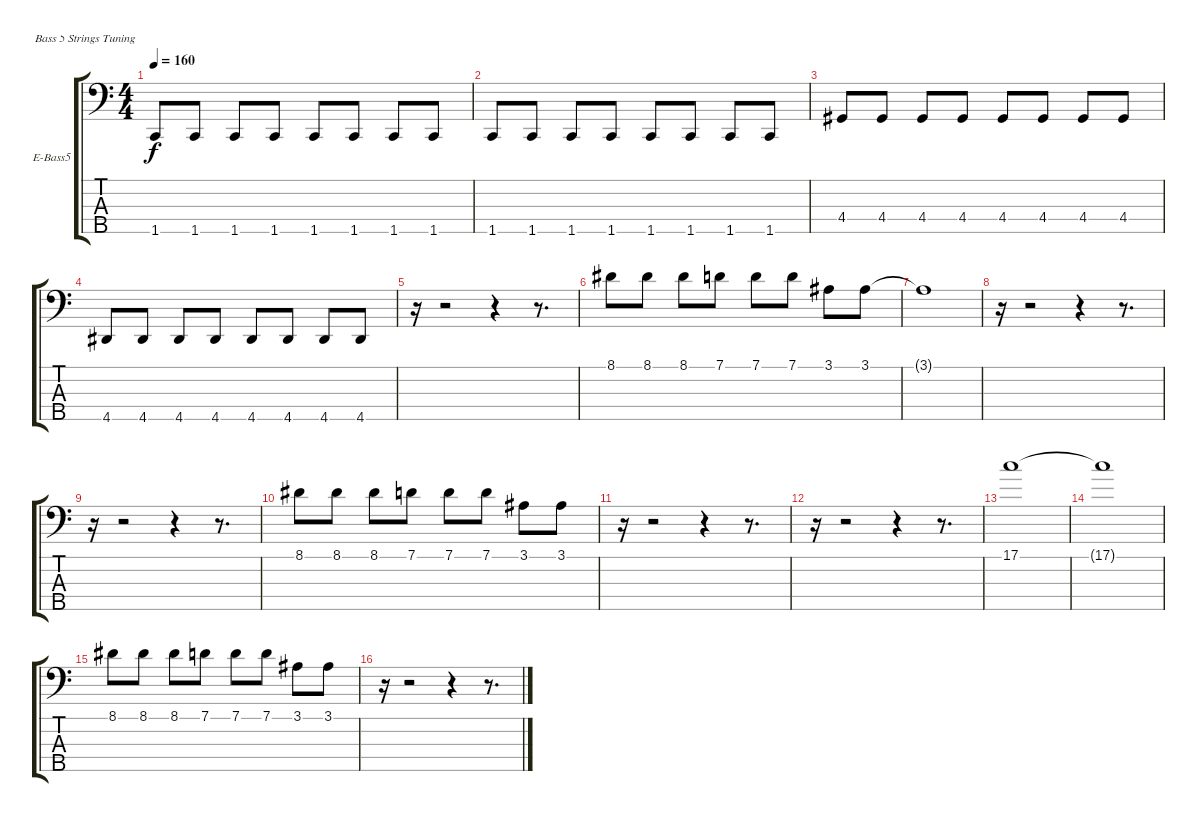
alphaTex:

\defaultSystemsLayout 4
\bracketExtendMode groupsimilarinstruments
\firstSystemTrackNameOrientation horizontal
\otherSystemsTrackNameOrientation horizontal
\track ("Electric Bass" "E-Bass5") {solo instrument electricbassfinger}
\staff {score tabs}
\tuning (G2 D2 A1 E1 B0)
\ts (4 4)
\tempo 160
\clef f4
\scale
0.333333
\ks c
1.5.8{dy f} 1.5.8 1.5.8 1.5.8 1.5.8 1.5.8 1.5.8 1.5.8 |
\scale
0.333333 1.5.8 1.5.8 1.5.8 1.5.8 1.5.8 1.5.8 1.5.8 1.5.8 |
\scale
0.333333 4.4.8 4.4.8 4.4.8 4.4.8 4.4.8 4.4.8 4.4.8 4.4.8 |
\scale
0.333333 4.5.8 4.5.8 4.5.8 4.5.8 4.5.8 4.5.8 4.5.8 4.5.8 |
\scale
0.333333 r.16 r.2 r.4 r.8{d} |
\scale
0.333333 8.1.8 8.1.8 8.1.8 7.1.8 7.1.8 7.1.8 3.1.8 3.1.8 |
\scale
0.333333 3.1{t}.1 |
\scale
0.333333 r.16 r.2 r.4 r.8{d} |
\scale
0.333333 r.16 r.2 r.4 r.8{d} |
\scale
0.333333 8.1.8 8.1.8 8.1.8 7.1.8 7.1.8 7.1.8 3.1.8 3.1.8 |
\scale
0.333333 r.16 r.2 r.4 r.8{d} |
\scale
0.333333 r.16 r.2 r.4 r.8{d} |
\scale
0.333333 17.1.1 |
\scale
0.333333 17.1{t}.1 |
\scale
0.333333 8.1.8 8.1.8 8.1.8 7.1.8 7.1.8 7.1.8 3.1.8 3.1.8 |
\scale
0.333333 r.16 r.2 r.4 r.8{d}
